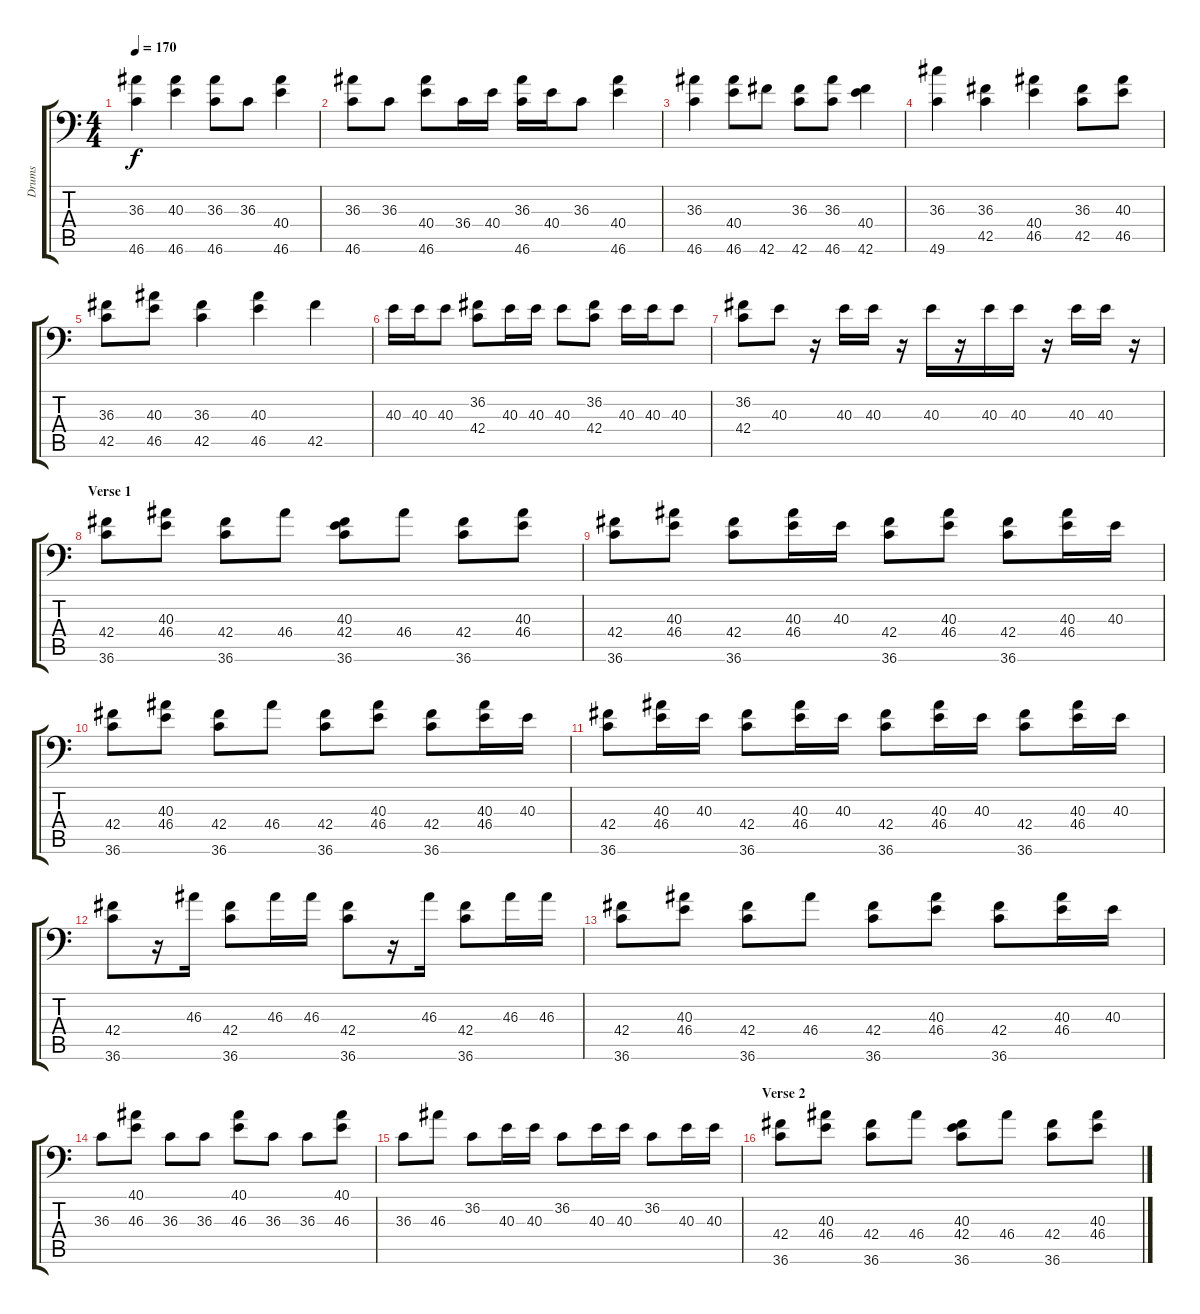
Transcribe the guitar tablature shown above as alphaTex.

\track ("Drums" "Drums") {instrument acousticgrandpiano}
\staff {score tabs}
\tuning (C-1 C-1 C-1 C-1 C-1 C-1) {hide}
\ts (4 4)
\tempo 170
\clef f4
\ks c
(36.3 46.6).4{dy f} (40.3 46.6).4 (36.3 46.6).8 36.3.8 (40.4 46.6).4 |
(36.3 46.6).8 36.3.8 (40.4 46.6).8 36.4.16 40.4.16 (36.3 46.6).16 40.4.16 36.3.8 (40.4 46.6).4 |
(36.3 46.6).4 (40.4 46.6).8 42.6.8 (36.3 42.6).8 (36.3 46.6).8 (40.4 42.6).4 |
(36.3 49.6).4 (36.3 42.5).4 (40.4 46.5).4 (36.3 42.5).8 (40.3 46.5).8 |
(36.3 42.5).8 (40.3 46.5).8 (36.3 42.5).4 (40.3 46.5).4 42.5.4 |
40.3.16 40.3.16 40.3.8 (36.2 42.4).8 40.3.16 40.3.16 40.3.8 (36.2 42.4).8 40.3.16 40.3.16 40.3.8 |
(36.2 42.4).8 40.3.8 r.16 40.3.16 40.3.16 r.16 40.3.16 r.16 40.3.16 40.3.16 r.16 40.3.16 40.3.16 r.16 |
\section ("" "Verse 1")
(42.4 36.6).8 (40.3 46.4).8 (42.4 36.6).8 46.4.8 (40.3 42.4 36.6).8 46.4.8 (42.4 36.6).8 (40.3 46.4).8 |
(42.4 36.6).8 (40.3 46.4).8 (42.4 36.6).8 (40.3 46.4).16 40.3.16 (42.4 36.6).8 (40.3 46.4).8 (42.4 36.6).8 (40.3 46.4).16 40.3.16 |
(42.4 36.6).8 (40.3 46.4).8 (42.4 36.6).8 46.4.8 (42.4 36.6).8 (40.3 46.4).8 (42.4 36.6).8 (40.3 46.4).16 40.3.16 |
(42.4 36.6).8 (40.3 46.4).16 40.3.16 (42.4 36.6).8 (40.3 46.4).16 40.3.16 (42.4 36.6).8 (40.3 46.4).16 40.3.16 (42.4 36.6).8 (40.3 46.4).16 40.3.16 |
(42.4 36.6).8 r.16 46.3.16 (42.4 36.6).8 46.3.16 46.3.16 (42.4 36.6).8 r.16 46.3.16 (42.4 36.6).8 46.3.16 46.3.16 |
(42.4 36.6).8 (40.3 46.4).8 (42.4 36.6).8 46.4.8 (42.4 36.6).8 (40.3 46.4).8 (42.4 36.6).8 (40.3 46.4).16 40.3.16 |
36.3.8 (40.1 46.3).8 36.3.8 36.3.8 (40.1 46.3).8 36.3.8 36.3.8 (40.1 46.3).8 |
36.3.8 46.3.8 36.2.8 40.3.16 40.3.16 36.2.8 40.3.16 40.3.16 36.2.8 40.3.16 40.3.16 |
\section ("" "Verse 2")
(42.4 36.6).8 (40.3 46.4).8 (42.4 36.6).8 46.4.8 (40.3 42.4 36.6).8 46.4.8 (42.4 36.6).8 (40.3 46.4).8
